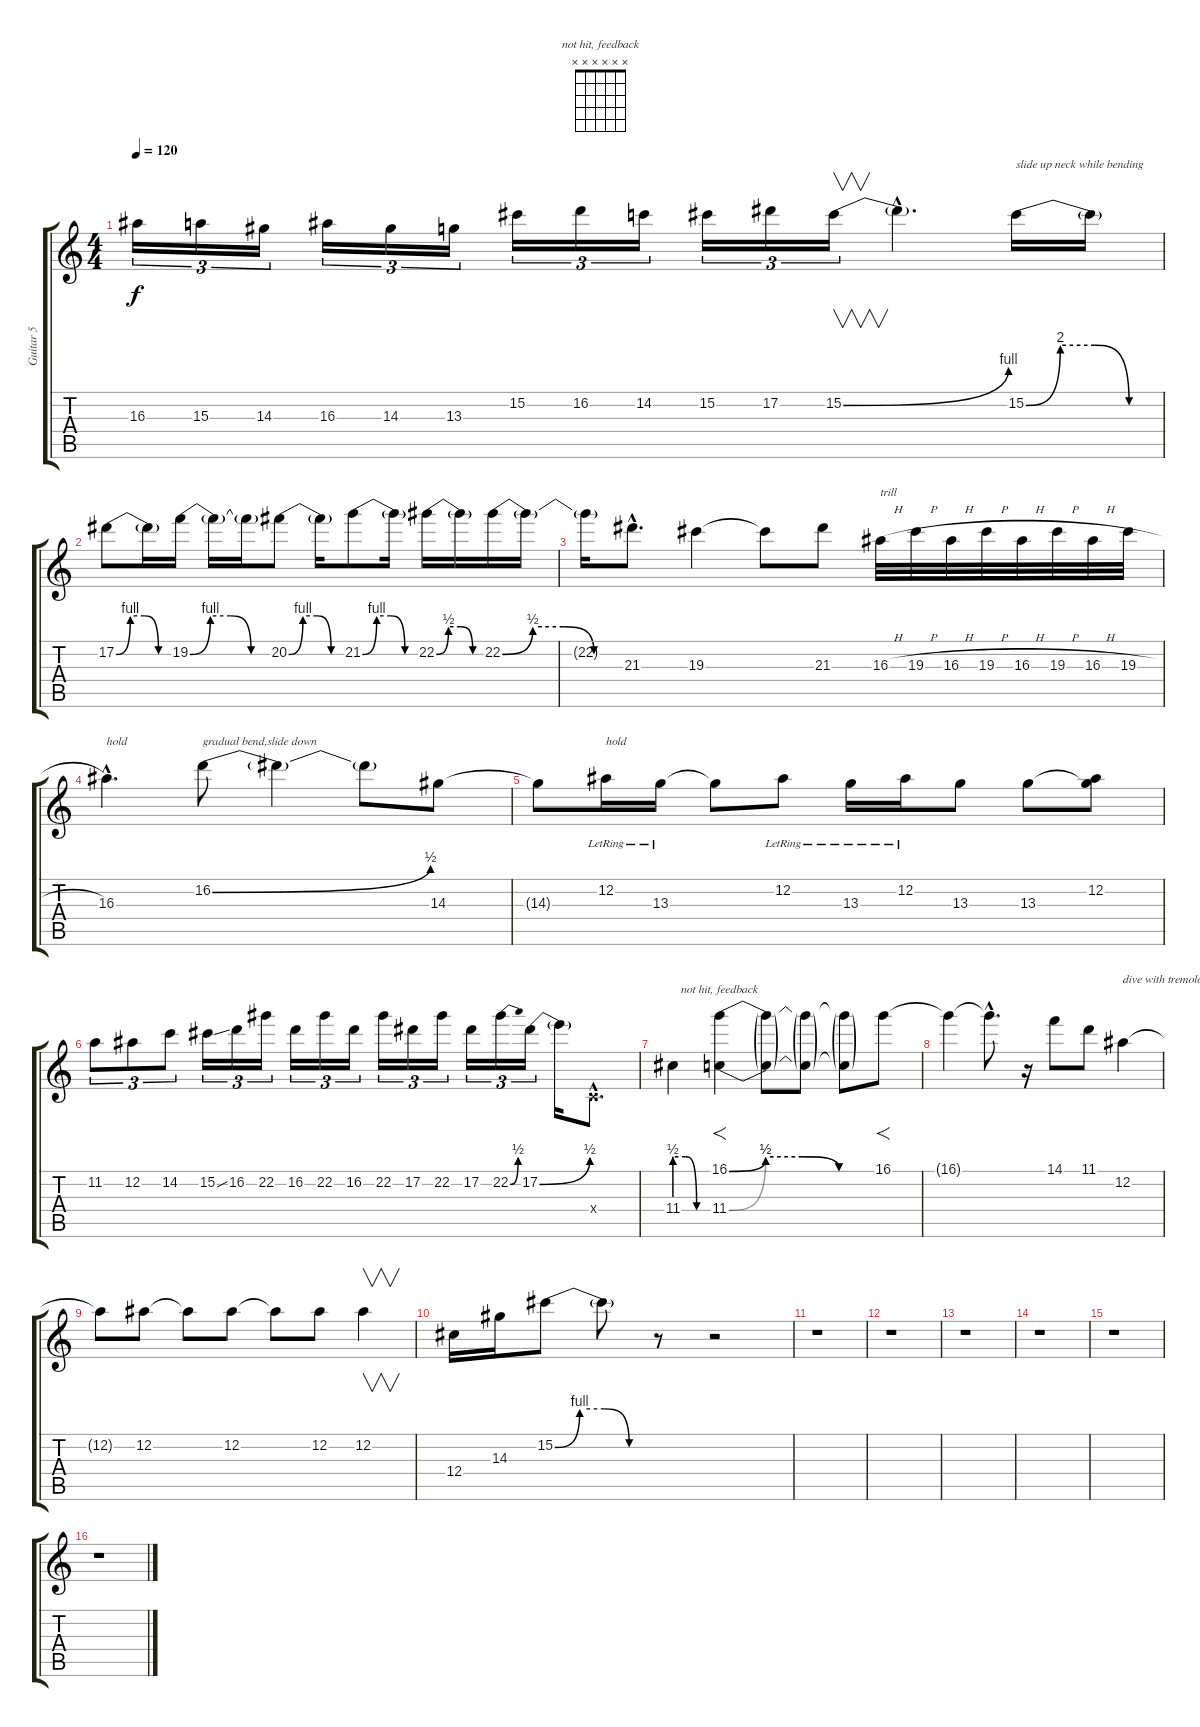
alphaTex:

\track ("Guitar 5" "Guitar 5") {instrument overdrivenguitar}
\staff {score tabs}
\tuning (Eb4 Bb3 Gb3 Db3 Ab2 Eb2) {hide}
\chord ("not hit, feedback" x x x x x x) {firstfret 0}
\ts (4 4)
\tempo 120
\clef g2
\ks c
16.3.16{tu (3 2) dy f} 15.3.16{tu (3 2)} 14.3.16{tu (3 2)} 16.3.16{tu (3 2)} 14.3.16{tu (3 2)} 13.3.16{tu (3 2)} 15.2.16{tu (3 2)} 16.2.16{tu (3 2)} 14.2.16{tu (3 2)} 15.2.16{tu (3 2)} 17.2.16{tu (3 2)} 15.2{be (bend 0 0 60 4)}.16{v tu (3 2)} 15.2{hac t}.4{d} 15.2{be (custom 0 0 15 8 30 8 45 0 60 0)}.16{txt "slide up neck while bending"} 15.2{t}.16 |
17.2{be (custom 0 0 15 4 30 4 45 0 60 0)}.8 17.2{t}.16 19.2{be (custom 0 0 15 4 30 4 45 0 60 0)}.16 19.2{t}.16 19.2{t}.16 20.2{be (custom 0 0 15 4 30 4 45 0 60 0)}.8 20.2{t}.16 21.2{be (custom 0 0 15 4 30 4 45 0 60 0)}.8 21.2{t}.16 22.2{be (custom 0 0 15 2 30 2 45 0 60 0)}.16 22.2{t}.16 22.2{be (custom 0 0 15 2 30 2 45 0 60 0)}.16 22.2{t}.16 |
22.2{t}.16 21.3{hac}.8{d} 19.3.4 19.3{t}.8 21.3.8 16.3{h}.32{txt "trill"} 19.3{h}.32 16.3{h}.32 19.3{h}.32 16.3{h}.32 19.3{h}.32 16.3{h}.32 19.3{h}.32 |
16.3{hac}.4{d txt "hold"} 16.2{be (bend 0 0 60 2)}.8{txt "gradual bend,slide down"} 16.2{t}.4 16.2{t}.8 14.3.8 |
14.3{t}.8 12.2{lr}.16{txt "hold"} 13.3{lr}.16 13.3{t}.8 12.2{lr}.8 13.3{lr}.16 12.2{lr}.16 13.3.8 13.3.8 (12.2 13.3{t}).8 |
11.2.8{tu (3 2)} 12.2.8{tu (3 2)} 14.2.8{tu (3 2)} 15.2{ss}.16{tu (3 2)} 16.2.16{tu (3 2)} 22.2.16{tu (3 2)} 16.2.16{tu (3 2)} 22.2.16{tu (3 2)} 16.2.16{tu (3 2)} 22.2.16{tu (3 2)} 17.2.16{tu (3 2)} 22.2.16{tu (3 2)} 17.2.16{tu (3 2)} 22.2{be (bend 0 0 60 2)}.16{tu (3 2)} 17.2{be (bend 0 0 60 2)}.16{tu (3 2)} 17.2{t}.16 -1.4{hac x}.8{d} |
11.4{be (custom 0 2 20 2 40 0 60 0)}.4 (16.1{be (custom 0 0 15 2 30 2 45 0 60 0)} 11.4{be (custom 0 0 15 2 30 2 45 0 60 0)}).4{f ch "not hit, feedback"} (16.1{t} 11.4{t}).8 (16.1{t} 11.4{t}).8 (16.1{t} 11.4{t}).8 16.1.8{f} |
16.1{t}.4 16.1{hac t}.8{d} r.16 14.1.8 11.1.8 12.2.4{txt "dive with tremolo bar"} |
12.2{t}.8 12.2.8 12.2{t}.8 12.2.8 12.2{t}.8 12.2.8 12.2.4{v} |
12.4.16 14.3.16 15.2{be (custom 0 0 15 4 30 4 45 0 60 0)}.8 15.2{t}.8 r.8 r.2 |
r.1 |
r.1 |
r.1 |
r.1 |
r.1 |
r.1
